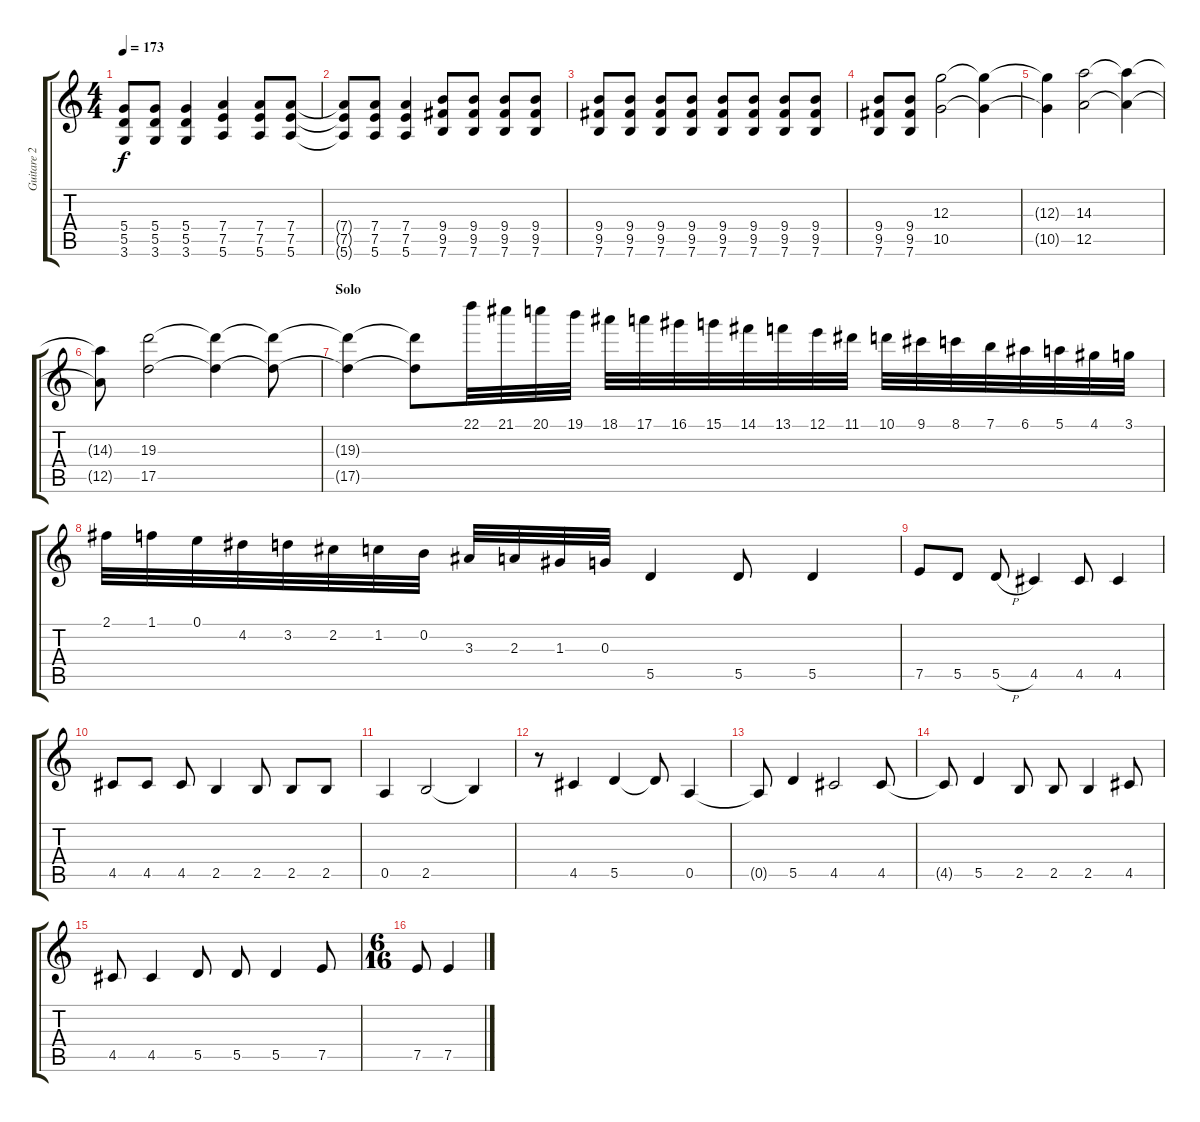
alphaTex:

\track ("Guitare 2" "Guitare 2") {instrument distortionguitar}
\staff {score tabs}
\tuning (E4 B3 G3 D3 A2 E2) {hide}
\ts (4 4)
\tempo 173
\clef g2
\ks c
(5.4{t} 5.5{t} 3.6{t}).8{dy f} (5.4 5.5 3.6).8 (5.4 5.5 3.6).4 (7.4 7.5 5.6).4 (7.4 7.5 5.6).8 (7.4 7.5 5.6).8 |
(7.4{t} 7.5{t} 5.6{t}).8 (7.4 7.5 5.6).8 (7.4 7.5 5.6).4 (9.4 9.5 7.6).8 (9.4 9.5 7.6).8 (9.4 9.5 7.6).8 (9.4 9.5 7.6).8 |
(9.4 9.5 7.6).8 (9.4 9.5 7.6).8 (9.4 9.5 7.6).8 (9.4 9.5 7.6).8 (9.4 9.5 7.6).8 (9.4 9.5 7.6).8 (9.4 9.5 7.6).8 (9.4 9.5 7.6).8 |
(9.4 9.5 7.6).8 (9.4 9.5 7.6).8 (12.3 10.5).2 (12.3{t} 10.5{t}).4 |
(12.3{t} 10.5{t}).4 (14.3 12.5).2 (14.3{t} 12.5{t}).4 |
(14.3{t} 12.5{t}).8 (19.3 17.5).2 (19.3{t} 17.5{t}).4 (19.3{t} 17.5{t}).8 |
\section ("" "Solo")
(19.3{t} 17.5{t}).4 (19.3{t} 17.5{t}).8 22.1.32{volume 16} 21.1.32 20.1.32 19.1.32 18.1.32 17.1.32 16.1.32 15.1.32 14.1.32 13.1.32 12.1.32 11.1.32 10.1.32 9.1.32 8.1.32 7.1.32 6.1.32 5.1.32 4.1.32 3.1.32 |
2.1.32 1.1.32 0.1.32 4.2.32 3.2.32 2.2.32 1.2.32 0.2.32 3.3.32 2.3.32 1.3.32 0.3.32 5.5.4{volume 16} 5.5.8 5.5.4 |
7.5.8 5.5.8 5.5{h}.8 4.5.4 4.5.8 4.5.4 |
4.5.8 4.5.8 4.5.8 2.5.4 2.5.8 2.5.8 2.5.8 |
0.5.4 2.5.2 2.5{t}.4 |
r.8 4.5.4 5.5.4 5.5{t}.8 0.5.4 |
0.5{t}.8 5.5.4 4.5.2 4.5.8 |
4.5{t}.8 5.5.4 2.5.8 2.5.8 2.5.4 4.5.8 |
4.5.8 4.5.4 5.5.8 5.5.8 5.5.4 7.5.8 |
\ts (6 16)
7.5.8 7.5.4
